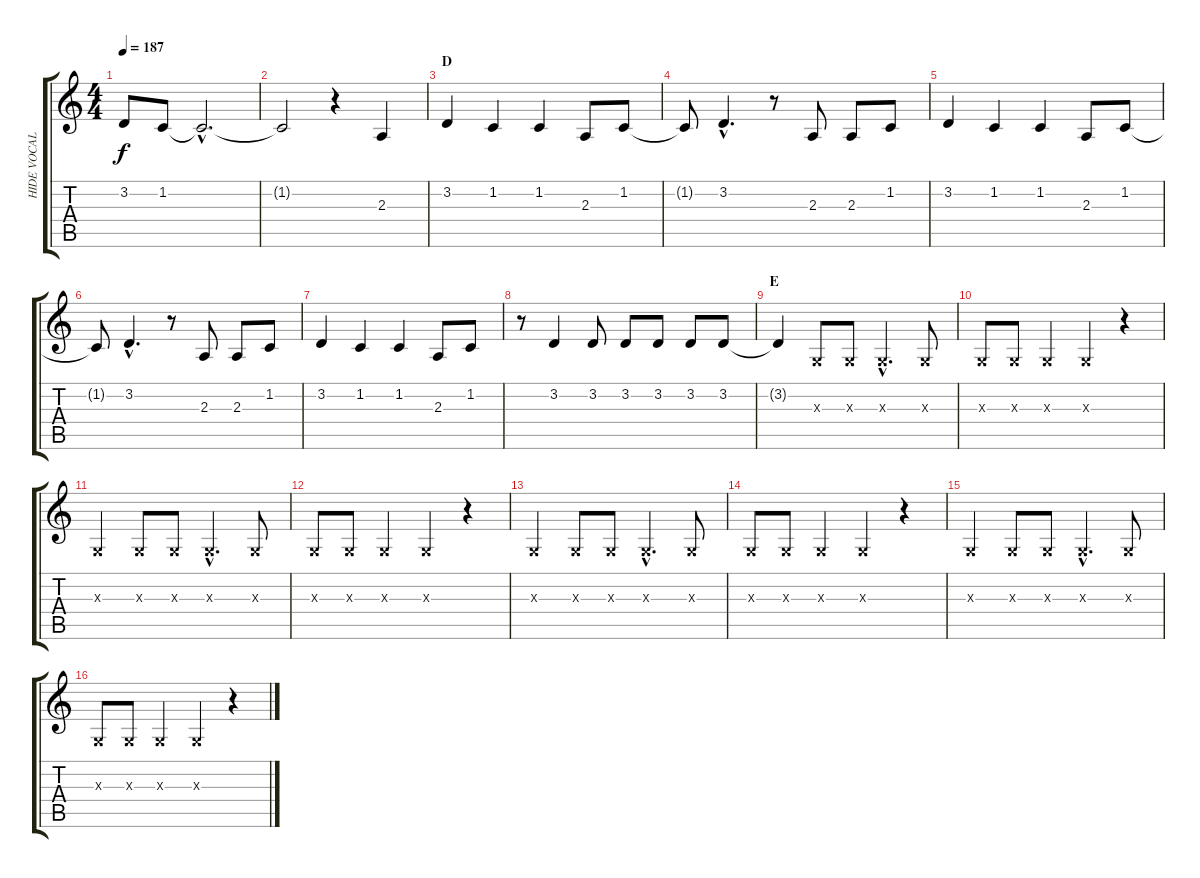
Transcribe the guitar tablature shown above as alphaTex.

\track ("HIDE VOCAL" "HIDE VOCAL") {instrument oboe}
\staff {score tabs}
\tuning (E4 B3 G3 D3 A2 E2) {hide}
\ts (4 4)
\tempo 187
\clef g2
\ks c
3.2.8{dy f} 1.2.8 1.2{hac t}.2{d} |
1.2{t}.2 r.4 2.3.4 |
\section ("" "D")
3.2.4 1.2.4 1.2.4 2.3.8 1.2.8 |
1.2{t}.8 3.2{hac}.4{d} r.8 2.3.8 2.3.8 1.2.8 |
3.2.4 1.2.4 1.2.4 2.3.8 1.2.8 |
1.2{t}.8 3.2{hac}.4{d} r.8 2.3.8 2.3.8 1.2.8 |
3.2.4 1.2.4 1.2.4 2.3.8 1.2.8 |
r.8 3.2.4 3.2.8 3.2.8 3.2.8 3.2.8 3.2.8 |
\section ("" "E")
3.2{t}.4 0.3{x}.8 0.3{x}.8 0.3{hac x}.4{d} 0.3{x}.8 |
0.3{x}.8 0.3{x}.8 0.3{x}.4 0.3{x}.4 r.4 |
0.3{x}.4 0.3{x}.8 0.3{x}.8 0.3{hac x}.4{d} 0.3{x}.8 |
0.3{x}.8 0.3{x}.8 0.3{x}.4 0.3{x}.4 r.4 |
0.3{x}.4 0.3{x}.8 0.3{x}.8 0.3{hac x}.4{d} 0.3{x}.8 |
0.3{x}.8 0.3{x}.8 0.3{x}.4 0.3{x}.4 r.4 |
0.3{x}.4 0.3{x}.8 0.3{x}.8 0.3{hac x}.4{d} 0.3{x}.8 |
0.3{x}.8 0.3{x}.8 0.3{x}.4 0.3{x}.4 r.4
